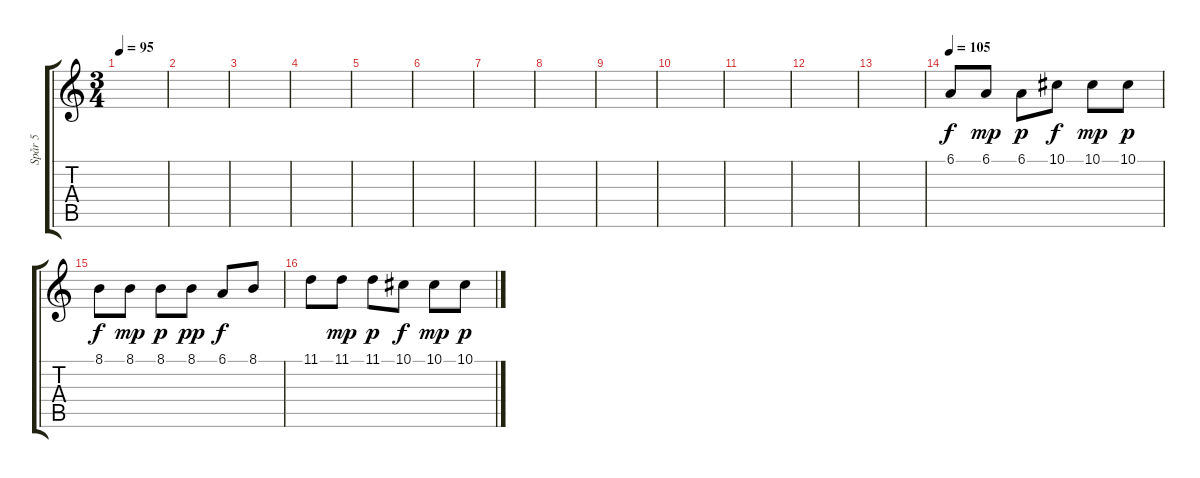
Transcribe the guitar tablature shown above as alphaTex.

\track ("Spår 5" "Spår 5") {instrument fx5brightness}
\staff {score tabs}
\tuning (Eb4 Bb3 Gb3 Db3 Ab2 Db2) {hide}
\ts (3 4)
\tempo 95
\clef g2
\ks c
|
|
|
|
|
|
|
|
|
|
|
|
|
\tempo 105
6.1.8{volume 12 instrument brightacousticpiano} 6.1.8{dy mp} 6.1.8{dy p} 10.1.8{dy f} 10.1.8{dy mp} 10.1.8{dy p} |
8.1.8{dy f} 8.1.8{dy mp} 8.1.8{dy p} 8.1.8{dy pp} 6.1.8{dy f} 8.1.8 |
11.1.8 11.1.8{dy mp} 11.1.8{dy p} 10.1.8{dy f} 10.1.8{dy mp} 10.1.8{dy p}
